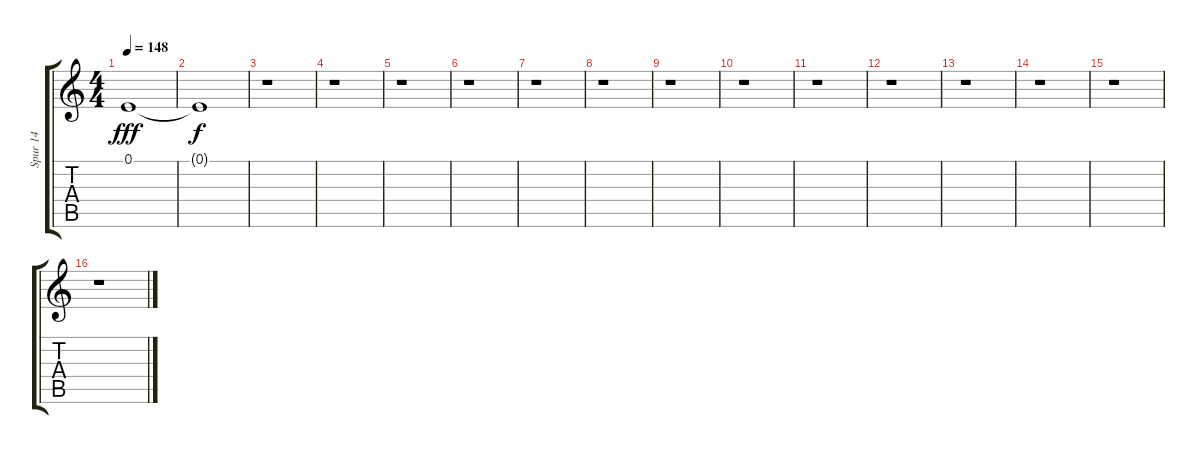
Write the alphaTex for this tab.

\track ("Spur 14" "Spur 14") {instrument pad8sweep}
\staff {score tabs}
\tuning (E4 B3 G3 D3 A2 E2) {hide}
\ts (4 4)
\tempo 148
\clef g2
\ks c
0.1.1{dy fff} |
0.1{t}.1{dy f} |
r.1 |
r.1 |
r.1 |
r.1 |
r.1 |
r.1 |
r.1 |
r.1 |
r.1 |
r.1 |
r.1 |
r.1 |
r.1 |
r.1
